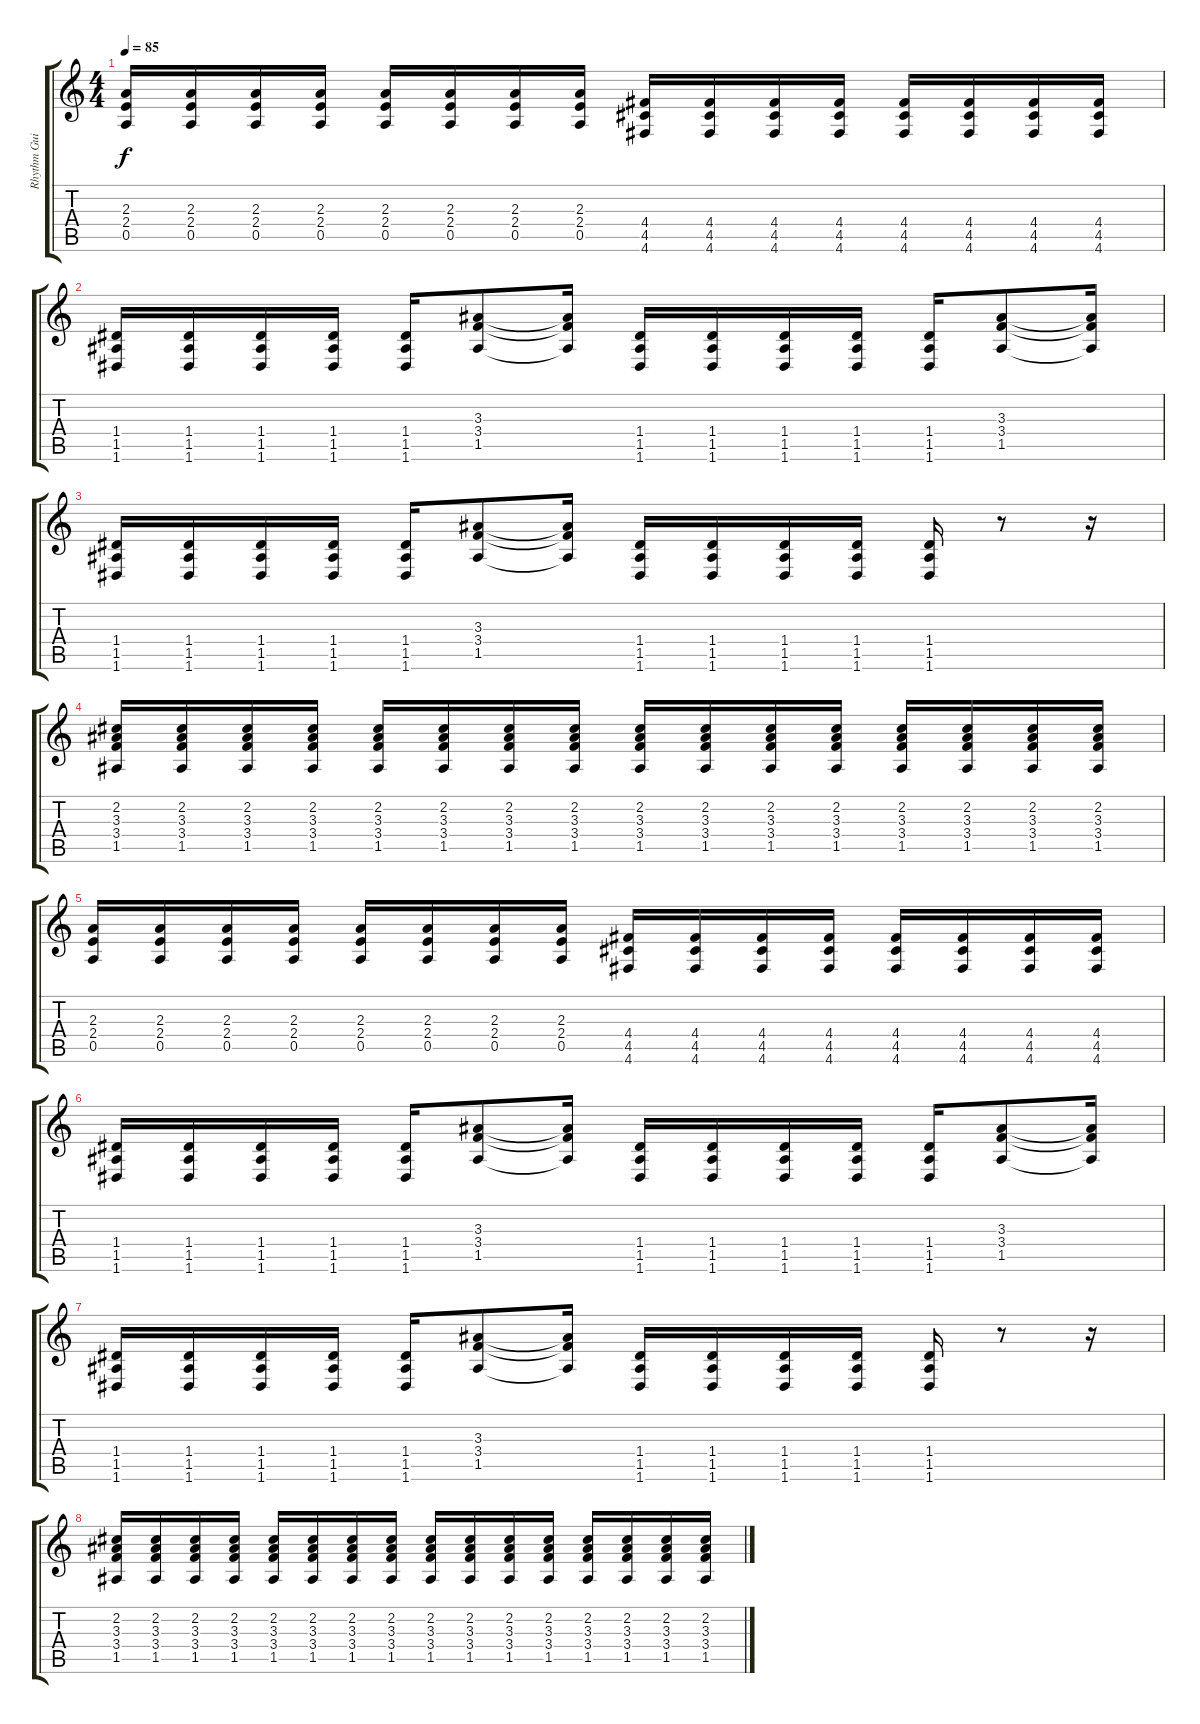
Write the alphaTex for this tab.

\track ("Rhythm Guitar" "Rhythm Gui") {instrument distortionguitar}
\staff {score tabs}
\tuning (E4 B3 G3 D3 A2 D2) {hide}
\ts (4 4)
\tempo 85
\clef g2
\ks c
(2.3 2.4 0.5).16{dy f} (2.3 2.4 0.5).16 (2.3 2.4 0.5).16 (2.3 2.4 0.5).16 (2.3 2.4 0.5).16 (2.3 2.4 0.5).16 (2.3 2.4 0.5).16 (2.3 2.4 0.5).16 (4.4 4.5 4.6).16 (4.4 4.5 4.6).16 (4.4 4.5 4.6).16 (4.4 4.5 4.6).16 (4.4 4.5 4.6).16 (4.4 4.5 4.6).16 (4.4 4.5 4.6).16 (4.4 4.5 4.6).16 |
(1.4 1.5 1.6).16 (1.4 1.5 1.6).16 (1.4 1.5 1.6).16 (1.4 1.5 1.6).16 (1.4 1.5 1.6).16 (3.3 3.4 1.5).8 (3.3{t} 3.4{t} 1.5{t}).16 (1.4 1.5 1.6).16 (1.4 1.5 1.6).16 (1.4 1.5 1.6).16 (1.4 1.5 1.6).16 (1.4 1.5 1.6).16 (3.3 3.4 1.5).8 (3.3{t} 3.4{t} 1.5{t}).16 |
(1.4 1.5 1.6).16 (1.4 1.5 1.6).16 (1.4 1.5 1.6).16 (1.4 1.5 1.6).16 (1.4 1.5 1.6).16 (3.3 3.4 1.5).8 (3.3{t} 3.4{t} 1.5{t}).16 (1.4 1.5 1.6).16 (1.4 1.5 1.6).16 (1.4 1.5 1.6).16 (1.4 1.5 1.6).16 (1.4 1.5 1.6).16 r.8 r.16 |
(2.2 3.3 3.4 1.5).16{instrument distortionguitar} (2.2 3.3 3.4 1.5).16 (2.2 3.3 3.4 1.5).16 (2.2 3.3 3.4 1.5).16 (2.2 3.3 3.4 1.5).16 (2.2 3.3 3.4 1.5).16 (2.2 3.3 3.4 1.5).16 (2.2 3.3 3.4 1.5).16 (2.2 3.3 3.4 1.5).16 (2.2 3.3 3.4 1.5).16 (2.2 3.3 3.4 1.5).16 (2.2 3.3 3.4 1.5).16 (2.2 3.3 3.4 1.5).16 (2.2 3.3 3.4 1.5).16 (2.2 3.3 3.4 1.5).16 (2.2 3.3 3.4 1.5).16 |
(2.3 2.4 0.5).16 (2.3 2.4 0.5).16 (2.3 2.4 0.5).16 (2.3 2.4 0.5).16 (2.3 2.4 0.5).16 (2.3 2.4 0.5).16 (2.3 2.4 0.5).16 (2.3 2.4 0.5).16 (4.4 4.5 4.6).16 (4.4 4.5 4.6).16 (4.4 4.5 4.6).16 (4.4 4.5 4.6).16 (4.4 4.5 4.6).16 (4.4 4.5 4.6).16 (4.4 4.5 4.6).16 (4.4 4.5 4.6).16 |
(1.4 1.5 1.6).16 (1.4 1.5 1.6).16 (1.4 1.5 1.6).16 (1.4 1.5 1.6).16 (1.4 1.5 1.6).16 (3.3 3.4 1.5).8 (3.3{t} 3.4{t} 1.5{t}).16 (1.4 1.5 1.6).16 (1.4 1.5 1.6).16 (1.4 1.5 1.6).16 (1.4 1.5 1.6).16 (1.4 1.5 1.6).16 (3.3 3.4 1.5).8 (3.3{t} 3.4{t} 1.5{t}).16 |
(1.4 1.5 1.6).16 (1.4 1.5 1.6).16 (1.4 1.5 1.6).16 (1.4 1.5 1.6).16 (1.4 1.5 1.6).16 (3.3 3.4 1.5).8 (3.3{t} 3.4{t} 1.5{t}).16 (1.4 1.5 1.6).16 (1.4 1.5 1.6).16 (1.4 1.5 1.6).16 (1.4 1.5 1.6).16 (1.4 1.5 1.6).16 r.8 r.16 |
(2.2 3.3 3.4 1.5).16{instrument distortionguitar} (2.2 3.3 3.4 1.5).16 (2.2 3.3 3.4 1.5).16 (2.2 3.3 3.4 1.5).16 (2.2 3.3 3.4 1.5).16 (2.2 3.3 3.4 1.5).16 (2.2 3.3 3.4 1.5).16 (2.2 3.3 3.4 1.5).16 (2.2 3.3 3.4 1.5).16 (2.2 3.3 3.4 1.5).16 (2.2 3.3 3.4 1.5).16 (2.2 3.3 3.4 1.5).16 (2.2 3.3 3.4 1.5).16 (2.2 3.3 3.4 1.5).16 (2.2 3.3 3.4 1.5).16 (2.2 3.3 3.4 1.5).16
